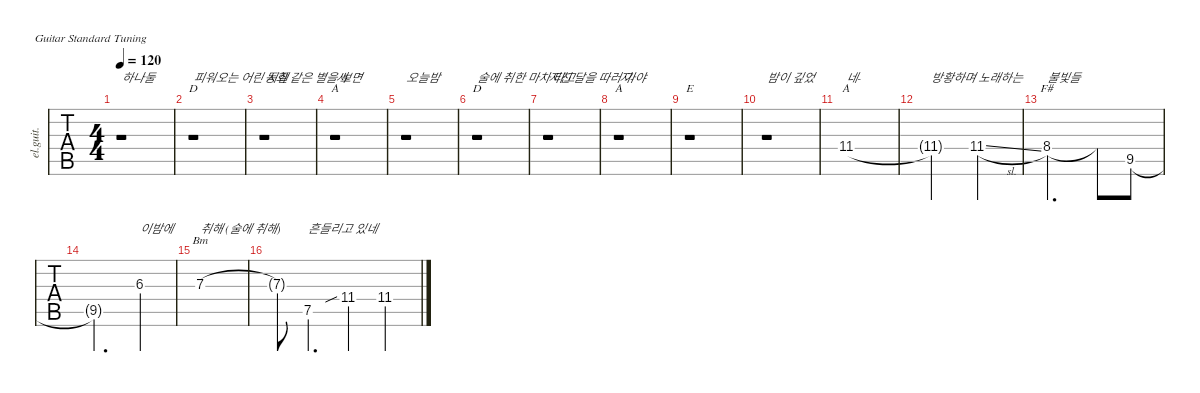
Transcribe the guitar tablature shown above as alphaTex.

\defaultSystemsLayout 4
\hideDynamics
\bracketExtendMode nobrackets
\track ("Clean Guitar" "el.guit.") {instrument electricguitarclean}
\staff {tabs}
\tuning (E4 B3 G3 D3 A2 E2)
\chord ("A" x x x 2 0 x) {showdiagram false showfingering false}
\chord ("F#" x x x x 4 2) {showdiagram false showfingering false}
\chord ("Bm" x x x 4 2 x) {showdiagram false showfingering false}
\chord ("A" x 2 2 2 0 x) {showdiagram false showfingering false barre (2 2)}
\chord ("D" 2 3 2 0 x x) {showdiagram false showfingering false barre 2}
\chord ("E" 0 0 1 2 2 0) {showdiagram false showfingering false}
\ts (4 4)
\tempo 120
\clef g2
\ks c
r.1{txt "하나둘" dy mf} |
r.1{ch "D" txt "피워오는 어린 시절"} |
r.1{txt "동화 같은 별을 보면"} |
r.1{ch "A" txt "서-"} |
r.1{txt "오늘밤"} |
r.1{ch "D" txt "술에 취한 마차 타고"} |
r.1{txt "지친 달을 따러 가야"} |
r.1{ch "A" txt "지-"} |
r.1{ch "E"} |
r.1{txt "밤이 깊었"} |
11.4{acc #}.1{ch "A" txt "네-"} |
11.4{t acc #}.2{txt "방황하며 노래하는"} 11.4{sl acc #}.2 |
8.4{acc #}.2{d ch "F#" txt "불빛들"} 8.4{t acc #}.8 9.5{acc #}.8 |
9.5{t acc #}.2{d} 6.3{acc #}.4{txt "이밤에"} |
7.3.1{ch "Bm" txt "취해 (술에 취해)"} |
7.3{t}.8 7.5.4{d txt "흔들리고 있네"} 11.4{sib acc #}.4 11.4{acc #}.4
